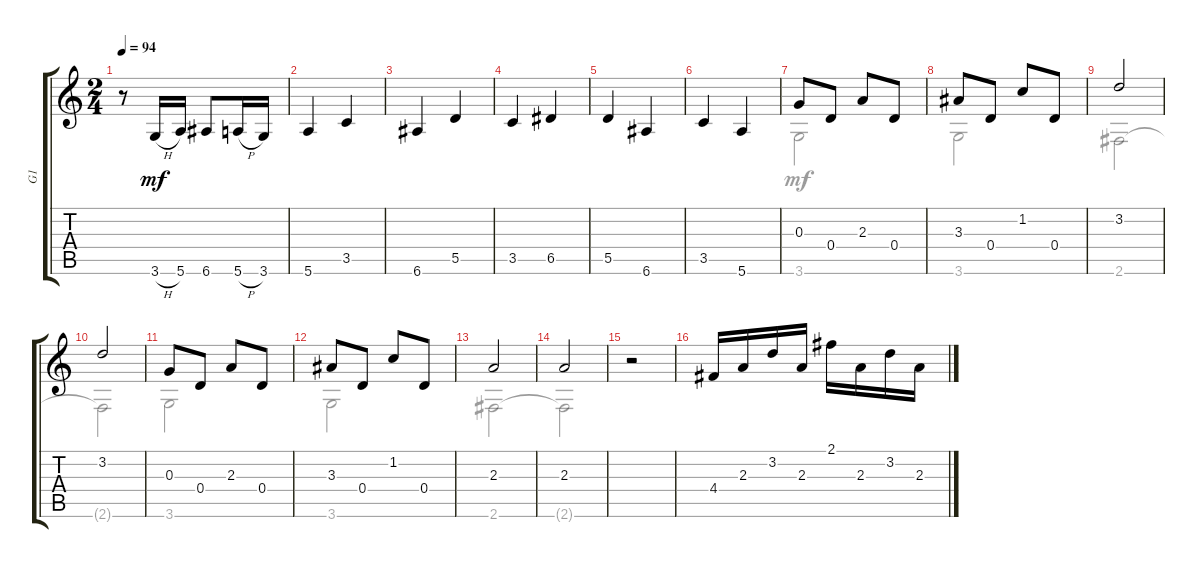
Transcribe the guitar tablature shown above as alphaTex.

\track ("G1 " "G1 ") {instrument acousticguitarnylon}
\staff {score tabs}
\tuning (E4 B3 G3 D3 A2 E2) {hide}
\voice
\ts (2 4)
\tempo 94
\clef g2
\ks c
r.8{dy mf} 3.6{h}.16 5.6.16 6.6.8 5.6{h}.16 3.6.16 |
5.6.4 3.5.4 |
6.6.4 5.5.4 |
3.5.4 6.5.4 |
5.5.4 6.6.4 |
3.5.4 5.6.4 |
0.3.8 0.4.8 2.3.8 0.4.8 |
3.3.8 0.4.8 1.2.8 0.4.8 |
3.2.2 |
3.2.2 |
0.3.8 0.4.8 2.3.8 0.4.8 |
3.3.8 0.4.8 1.2.8 0.4.8 |
2.3.2 |
2.3.2 |
r.2 |
4.4.16 2.3.16 3.2.16 2.3.16 2.1.16 2.3.16 3.2.16 2.3.16
\voice
\clef g2
\ottava regular
\simile none
\ks c
|
|
|
|
|
|
3.6.2 |
3.6.2 |
2.6.2 |
2.6{t}.2 |
3.6.2 |
3.6.2 |
2.6.2 |
2.6{t}.2 |
|
